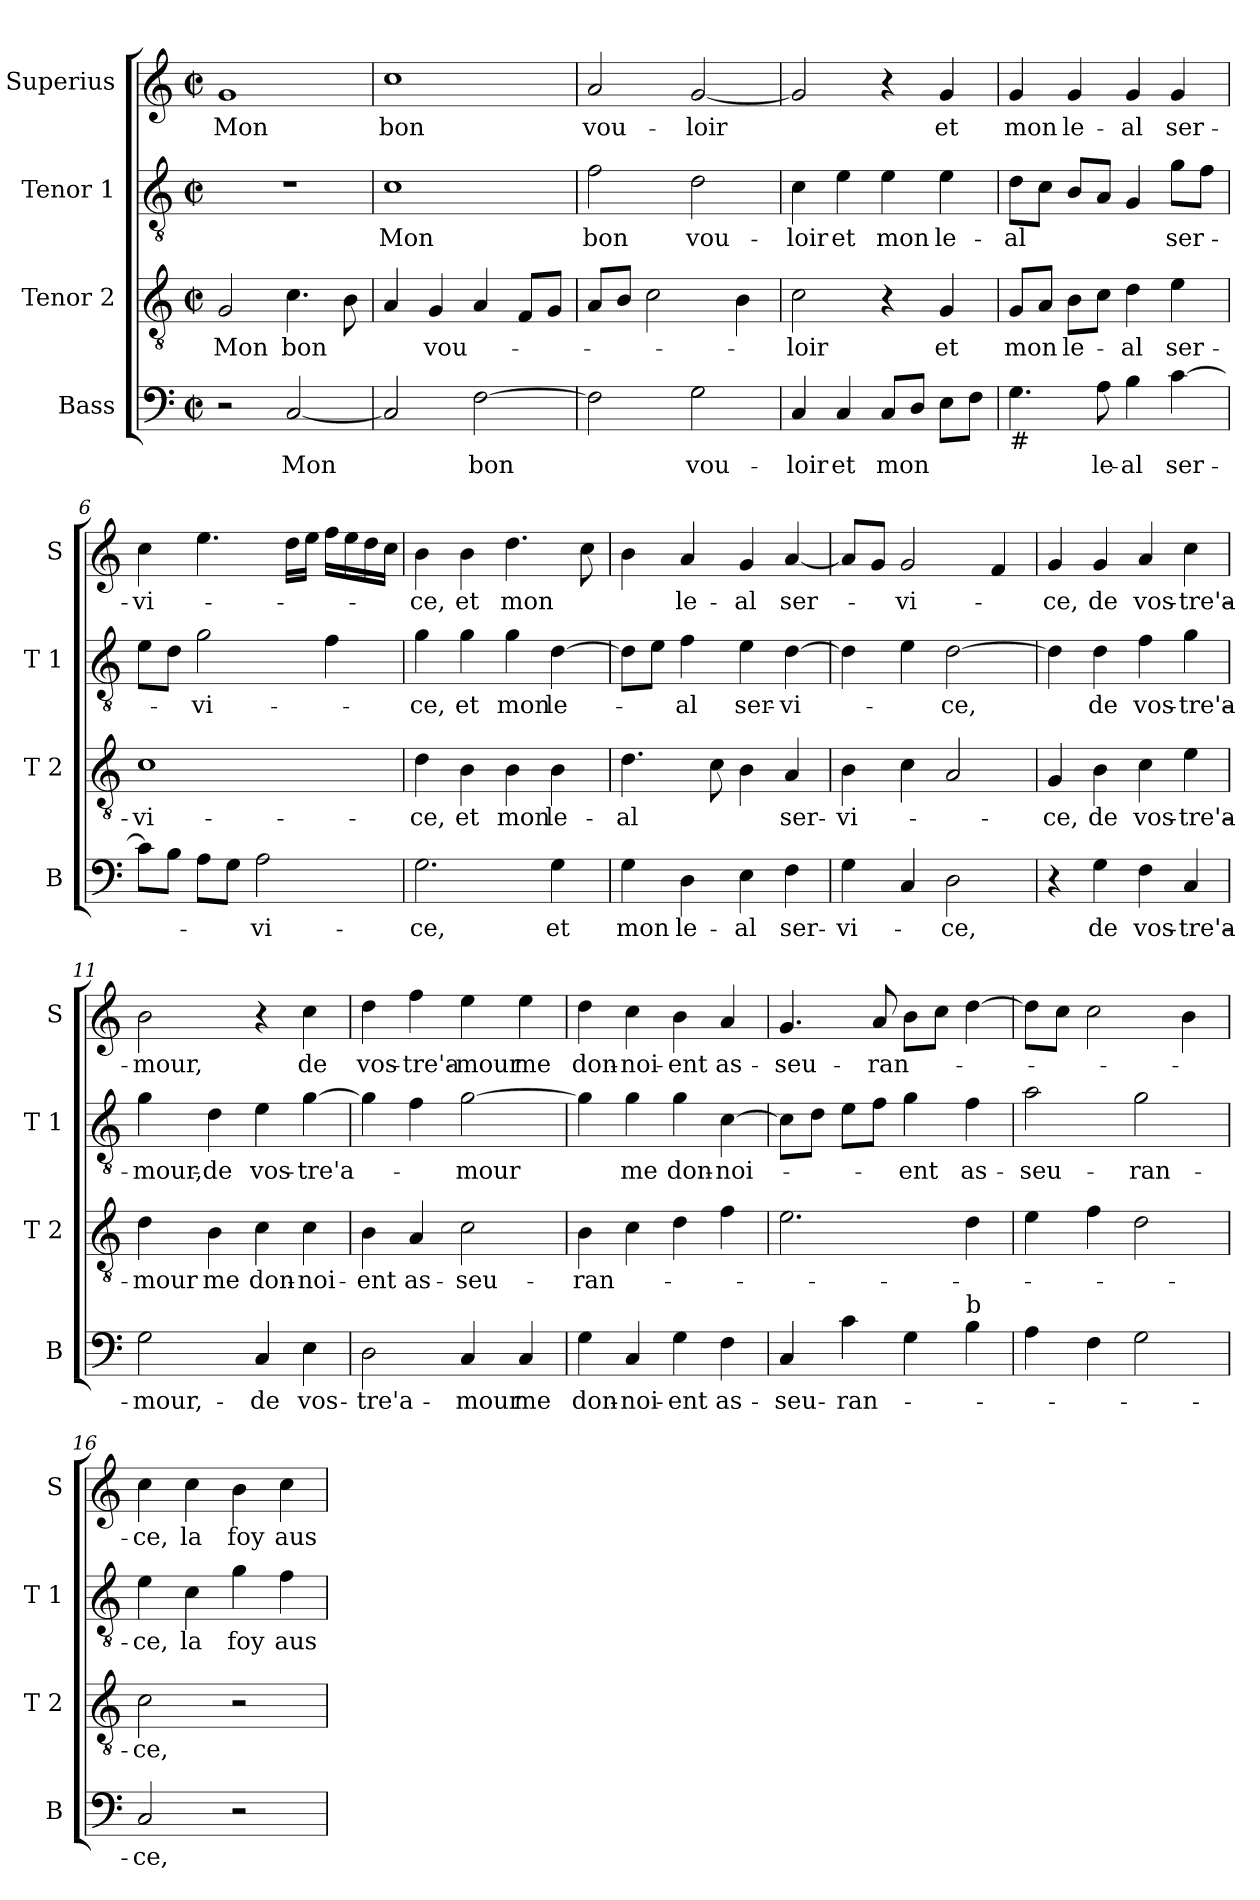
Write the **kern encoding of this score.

**kern	**text	**kern	**text	**kern	**text	**kern	**text
*part4	*part4	*part3	*part3	*part2	*part2	*part1	*part1
*staff4	*staff4	*staff3	*staff3	*staff2	*staff2	*staff1	*staff1
*I"Bass	*	*I"Tenor 2	*	*I"Tenor 1	*	*I"Superius	*
*I'B	*	*I'T 2	*	*I'T 1	*	*I'S	*
*clefF4	*	*clefGv2	*	*clefGv2	*	*clefG2	*
*k[]	*	*k[]	*	*k[]	*	*k[]	*
*C:	*	*C:	*	*C:	*	*C:	*
*M2/2	*	*M2/2	*	*M2/2	*	*M2/2	*
*met(c|)	*	*met(c|)	*	*met(c|)	*	*met(c|)	*
=1	=1	=1	=1	=1	=1	=1	=1
2r	.	2G/	Mon	1r	.	1g	Mon
[2C/	Mon	4.c\	bon	.	.	.	.
.	.	8B\	.	.	.	.	.
=2	=2	=2	=2	=2	=2	=2	=2
2C/]	.	4A/	.	1c	Mon	1cc	bon
.	.	4G/	vou-	.	.	.	.
[2F\	bon	4A/	.	.	.	.	.
.	.	8F/L	.	.	.	.	.
.	.	8G/J	.	.	.	.	.
=3	=3	=3	=3	=3	=3	=3	=3
2F\]	.	8A/L	.	2f\	bon	2a/	vou-
.	.	8B/J	.	.	.	.	.
.	.	2c\	.	.	.	.	.
2G\	vou-	.	.	2d\	vou-	[2g/	-loir
.	.	4B\	.	.	.	.	.
=4	=4	=4	=4	=4	=4	=4	=4
4C/	-loir	2c\	-loir	4c\	-loir	2g/]	.
4C/	et	.	.	4e\	et	.	.
8C/L	mon	4r	.	4e\	mon	4r	.
8D/J	.	.	.	.	.	.	.
8E\L	.	4G/	et	4e\	le-	4g/	et
8F\J	.	.	.	.	.	.	.
=5	=5	=5	=5	=5	=5	=5	=5
!LO:TX:b:t=#	!	!	!	!	!	!	!
4.G\	.	8G/L	mon	8d\L	-al	4g/	mon
.	.	8A/J	.	8c\J	.	.	.
.	.	8B\L	le-	8B/L	.	4g/	le-
8A\	le-	8c\J	.	8A/J	.	.	.
4B\	-al	4d\	-al	4G/	.	4g/	-al
[4c\	ser-	4e\	ser-	8g\L	ser-	4g/	ser-
.	.	.	.	8f\J	.	.	.
!!LO:LB:g=z
=6	=6	=6	=6	=6	=6	=6	=6
8c\L]	.	1c	-vi-	8e\L	.	4cc\	-vi-
8B\J	.	.	.	8d\J	.	.	.
8A\L	.	.	.	2g\	-vi-	4.ee\	.
8G\J	.	.	.	.	.	.	.
2A\	-vi-	.	.	.	.	.	.
.	.	.	.	.	.	16dd\LL	.
.	.	.	.	.	.	16ee\JJ	.
.	.	.	.	4f\	.	16ff\LL	.
.	.	.	.	.	.	16ee\	.
.	.	.	.	.	.	16dd\	.
.	.	.	.	.	.	16cc\JJ	.
=7	=7	=7	=7	=7	=7	=7	=7
2.G\	-ce,	4d\	-ce,	4g\	-ce,	4b\	-ce,
.	.	4B\	et	4g\	et	4b\	et
.	.	4B\	mon	4g\	mon	4.dd\	mon
4G\	et	4B\	le-	[4d\	le-	.	.
.	.	.	.	.	.	8cc\	.
=8	=8	=8	=8	=8	=8	=8	=8
4G\	mon	4.d\	-al	8d\L]	.	4b\	.
.	.	.	.	8e\J	.	.	.
4D\	le-	.	.	4f\	-al	4a/	le-
.	.	8c\	.	.	.	.	.
4E\	-al	4B\	.	4e\	ser-	4g/	-al
4F\	ser-	4A/	ser-	[4d\	-vi-	[4a/	ser-
=9	=9	=9	=9	=9	=9	=9	=9
4G\	-vi-	4B\	-vi-	4d\]	.	8a/L]	.
.	.	.	.	.	.	8g/J	.
4C/	.	4c\	.	4e\	.	2g/	-vi-
2D\	-ce,	2A/	.	[2d\	-ce,	.	.
.	.	.	.	.	.	4f/	.
=10	=10	=10	=10	=10	=10	=10	=10
4r	.	4G/	-ce,	4d\]	.	4g/	-ce,
4G\	de	4B\	de	4d\	de	4g/	de
4F\	vos-	4c\	vos-	4f\	vos-	4a/	vos-
4C/	-tre'a-	4e\	-tre'a-	4g\	-tre'a-	4cc\	-tre'a-
!!LO:LB:g=z
=11	=11	=11	=11	=11	=11	=11	=11
2G\	-mour,-	4d\	-mour	4g\	-mour,-	2b\	-mour,
.	.	4B\	me	4d\	-de	.	.
4C/	-de	4c\	don-	4e\	vos-	4r	.
4E\	vos-	4c\	-noi-	[4g\	-tre'a-	4cc\	de
=12	=12	=12	=12	=12	=12	=12	=12
2D\	-tre'a-	4B\	-ent	4g\]	.	4dd\	vos-
.	.	4A/	as-	4f\	.	4ff\	-tre'a-
4C/	-mour	2c\	-seu-	[2g\	-mour	4ee\	-mour
4C/	me	.	.	.	.	4ee\	me
=13	=13	=13	=13	=13	=13	=13	=13
4G\	don-	4B\	-ran-	4g\]	.	4dd\	don-
4C/	-noi-	4c\	.	4g\	me	4cc\	-noi-
4G\	-ent	4d\	.	4g\	don-	4b\	-ent
4F\	as-	4f\	.	[4c\	-noi-	4a/	as-
=14	=14	=14	=14	=14	=14	=14	=14
4C/	-seu-	2.e\	.	8c\L]	.	4.g/	-seu-
.	.	.	.	8d\J	.	.	.
4c\	-ran-	.	.	8e\L	.	.	.
.	.	.	.	8f\J	.	8a/	-ran-
4G\	.	.	.	4g\	-ent	8b\L	.
.	.	.	.	.	.	8cc\J	.
!LO:TX:a:t=b	!	!	!	!	!	!	!
4B\	.	4d\	.	4f\	as-	[4dd\	.
=15	=15	=15	=15	=15	=15	=15	=15
4A\	.	4e\	.	2a\	-seu-	8dd\L]	.
.	.	.	.	.	.	8cc\J	.
4F\	.	4f\	.	.	.	2cc\	.
2G\	.	2d\	.	2g\	-ran-	.	.
.	.	.	.	.	.	4b\	.
!!LO:PB:g=z
=16	=16	=16	=16	=16	=16	=16	=16
2C/	-ce,	2c\	-ce,	4e\	-ce,	4cc\	-ce,
.	.	.	.	4c\	la	4cc\	la
2r	.	2r	.	4g\	foy	4b\	foy
.	.	.	.	4f\	aus-	4cc\	aus-
=	=	=	=	=	=	=	=
*-	*-	*-	*-	*-	*-	*-	*-
